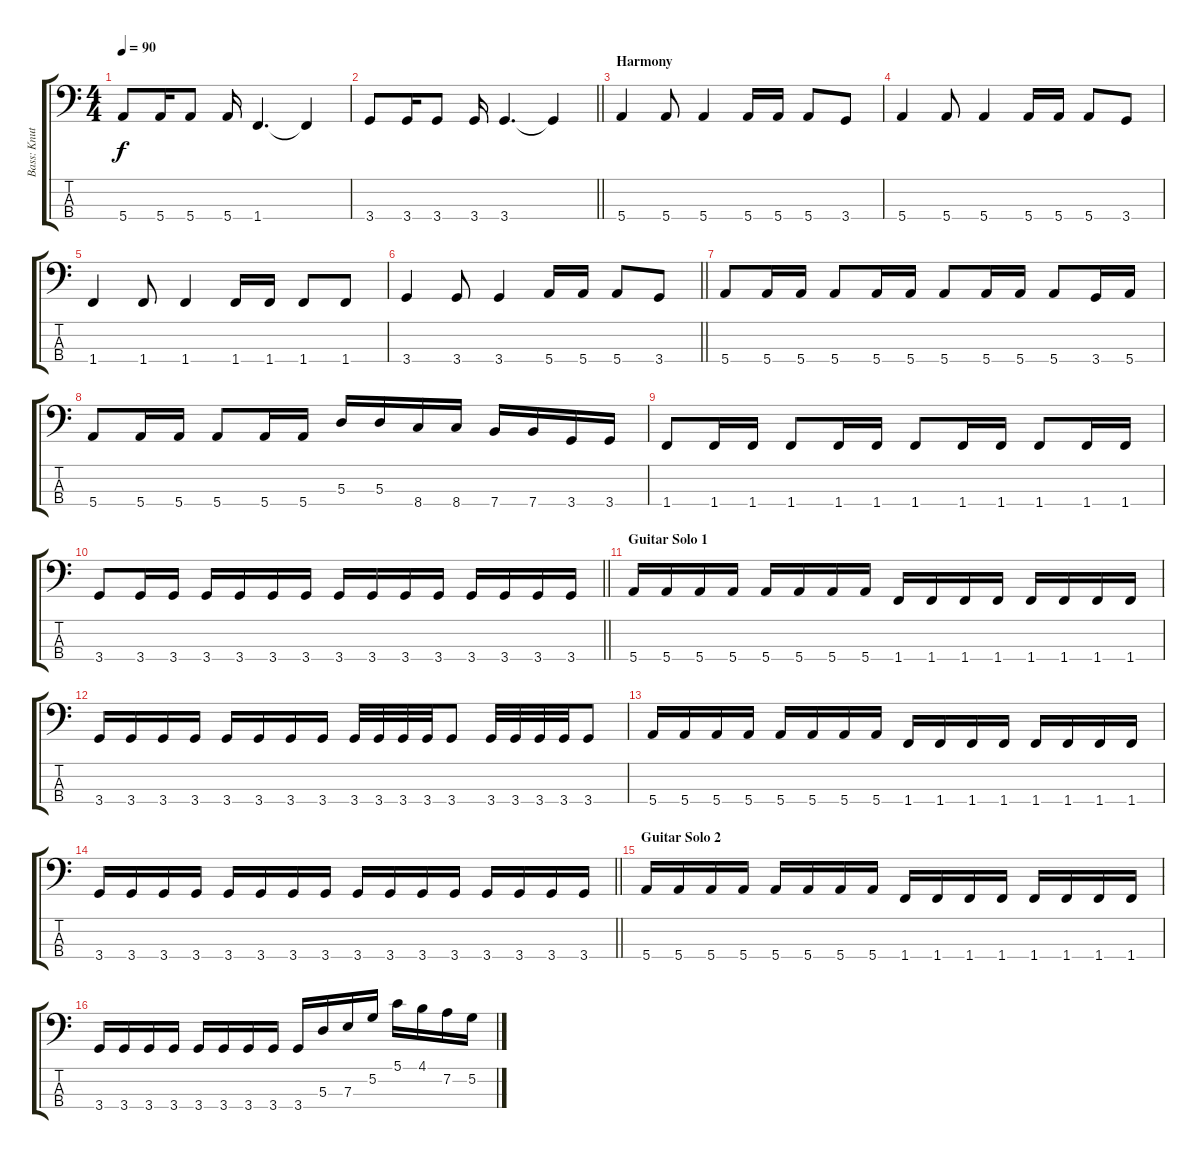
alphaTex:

\track ("Bass: Knut Egil Tøftum" "Bass: Knut") {instrument electricbassfinger}
\staff {score tabs}
\tuning (G2 D2 A1 E1) {hide}
\ts (4 4)
\tempo 90
\clef f4
\ks aminor
5.4.8{dy f} 5.4.16 5.4.8 5.4.16 1.4.4{d} 1.4{t}.4 |
\barLineRight lightlight
3.4.8 3.4.16 3.4.8 3.4.16 3.4.4{d} 3.4{t}.4 |
\section ("" "Harmony")
5.4.4 5.4.8 5.4.4 5.4.16 5.4.16 5.4.8 3.4.8 |
5.4.4 5.4.8 5.4.4 5.4.16 5.4.16 5.4.8 3.4.8 |
1.4.4 1.4.8 1.4.4 1.4.16 1.4.16 1.4.8 1.4.8 |
\barLineRight lightlight
3.4.4 3.4.8 3.4.4 5.4.16 5.4.16 5.4.8 3.4.8 |
5.4.8 5.4.16 5.4.16 5.4.8 5.4.16 5.4.16 5.4.8 5.4.16 5.4.16 5.4.8 3.4.16 5.4.16 |
5.4.8 5.4.16 5.4.16 5.4.8 5.4.16 5.4.16 5.3.16 5.3.16 8.4.16 8.4.16 7.4.16 7.4.16 3.4.16 3.4.16 |
1.4.8 1.4.16 1.4.16 1.4.8 1.4.16 1.4.16 1.4.8 1.4.16 1.4.16 1.4.8 1.4.16 1.4.16 |
\barLineRight lightlight
3.4.8 3.4.16 3.4.16 3.4.16 3.4.16 3.4.16 3.4.16 3.4.16 3.4.16 3.4.16 3.4.16 3.4.16 3.4.16 3.4.16 3.4.16 |
\section ("" "Guitar Solo 1")
5.4.16 5.4.16 5.4.16 5.4.16 5.4.16 5.4.16 5.4.16 5.4.16 1.4.16 1.4.16 1.4.16 1.4.16 1.4.16 1.4.16 1.4.16 1.4.16 |
3.4.16 3.4.16 3.4.16 3.4.16 3.4.16 3.4.16 3.4.16 3.4.16 3.4.32 3.4.32 3.4.32 3.4.32 3.4.8 3.4.32 3.4.32 3.4.32 3.4.32 3.4.8 |
5.4.16 5.4.16 5.4.16 5.4.16 5.4.16 5.4.16 5.4.16 5.4.16 1.4.16 1.4.16 1.4.16 1.4.16 1.4.16 1.4.16 1.4.16 1.4.16 |
\barLineRight lightlight
3.4.16 3.4.16 3.4.16 3.4.16 3.4.16 3.4.16 3.4.16 3.4.16 3.4.16 3.4.16 3.4.16 3.4.16 3.4.16 3.4.16 3.4.16 3.4.16 |
\section ("" "Guitar Solo 2")
5.4.16 5.4.16 5.4.16 5.4.16 5.4.16 5.4.16 5.4.16 5.4.16 1.4.16 1.4.16 1.4.16 1.4.16 1.4.16 1.4.16 1.4.16 1.4.16 |
3.4.16 3.4.16 3.4.16 3.4.16 3.4.16 3.4.16 3.4.16 3.4.16 3.4.16 5.3.16 7.3.16 5.2.16 5.1.16 4.1.16 7.2.16 5.2.16
